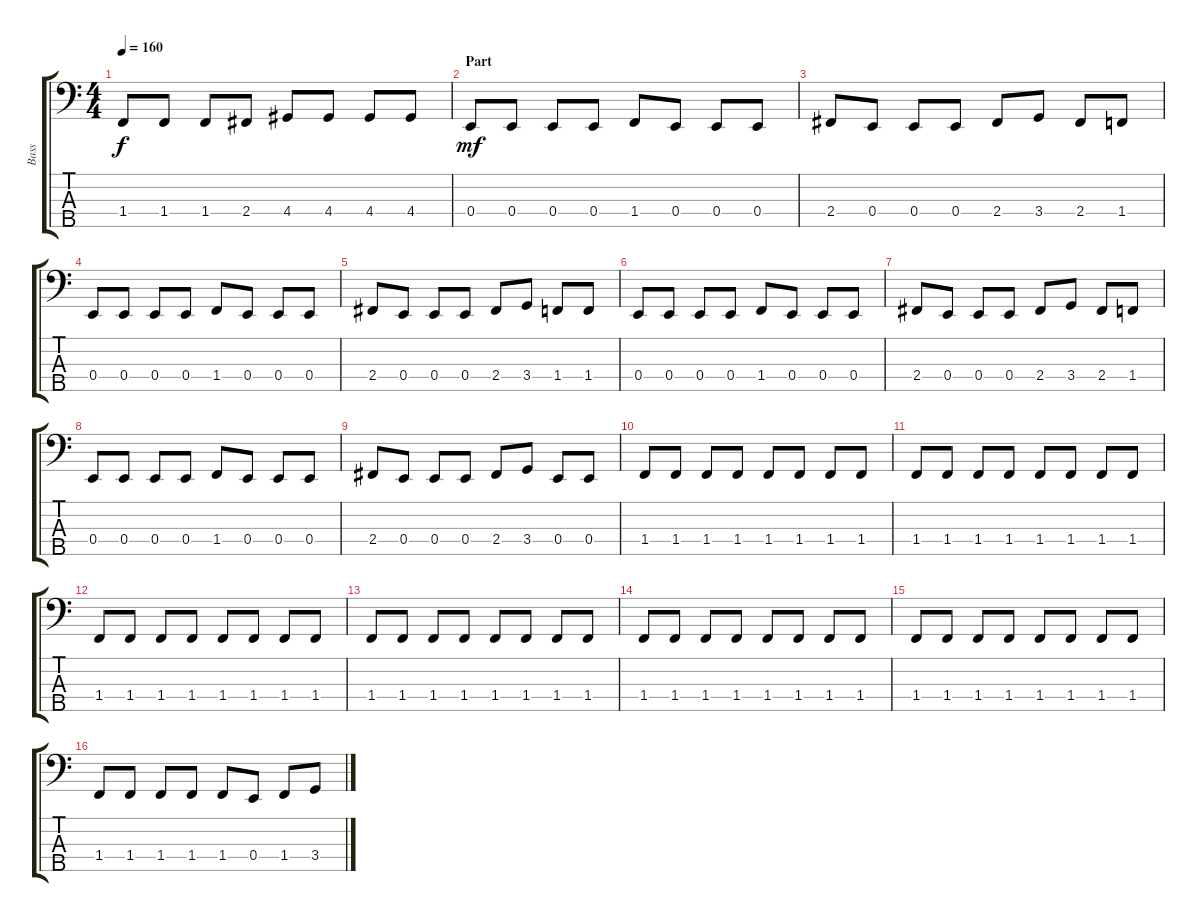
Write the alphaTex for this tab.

\track ("Bass" "Bass") {instrument electricbassfinger}
\staff {score tabs}
\tuning (G2 D2 A1 E1 B0) {hide}
\ts (4 4)
\tempo 160
\clef f4
\ks c
1.4.8{dy f} 1.4.8 1.4.8 2.4.8 4.4.8 4.4.8 4.4.8 4.4.8 |
\section ("" "Part")
0.4.8{dy mf} 0.4.8 0.4.8 0.4.8 1.4.8 0.4.8 0.4.8 0.4.8 |
2.4.8 0.4.8 0.4.8 0.4.8 2.4.8 3.4.8 2.4.8 1.4.8 |
0.4.8 0.4.8 0.4.8 0.4.8 1.4.8 0.4.8 0.4.8 0.4.8 |
2.4.8 0.4.8 0.4.8 0.4.8 2.4.8 3.4.8 1.4.8 1.4.8 |
0.4.8 0.4.8 0.4.8 0.4.8 1.4.8 0.4.8 0.4.8 0.4.8 |
2.4.8 0.4.8 0.4.8 0.4.8 2.4.8 3.4.8 2.4.8 1.4.8 |
0.4.8 0.4.8 0.4.8 0.4.8 1.4.8 0.4.8 0.4.8 0.4.8 |
2.4.8 0.4.8 0.4.8 0.4.8 2.4.8 3.4.8 0.4.8 0.4.8 |
1.4.8 1.4.8 1.4.8 1.4.8 1.4.8 1.4.8 1.4.8 1.4.8 |
1.4.8 1.4.8 1.4.8 1.4.8 1.4.8 1.4.8 1.4.8 1.4.8 |
1.4.8 1.4.8 1.4.8 1.4.8 1.4.8 1.4.8 1.4.8 1.4.8 |
1.4.8 1.4.8 1.4.8 1.4.8 1.4.8 1.4.8 1.4.8 1.4.8 |
1.4.8 1.4.8 1.4.8 1.4.8 1.4.8 1.4.8 1.4.8 1.4.8 |
1.4.8 1.4.8 1.4.8 1.4.8 1.4.8 1.4.8 1.4.8 1.4.8 |
1.4.8 1.4.8 1.4.8 1.4.8 1.4.8 0.4.8 1.4.8 3.4.8
